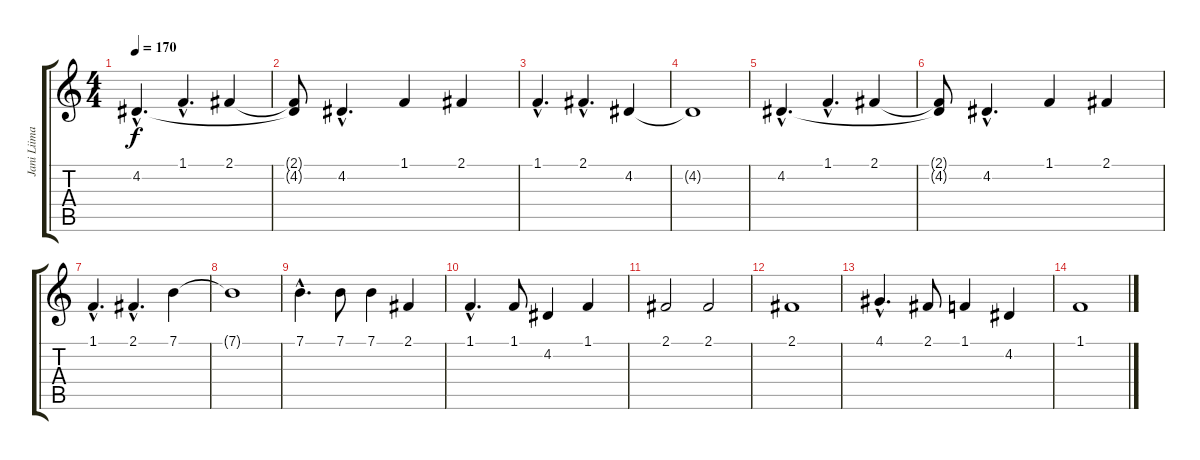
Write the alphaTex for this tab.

\track ("Jani Liimatainen vocal" "Jani Liima") {instrument sopranosax}
\staff {score tabs}
\tuning (E4 B3 G3 D3 A2 E2) {hide}
\ts (4 4)
\tempo 170
\clef g2
\ks c
4.2{hac}.4{d dy f} 1.1{hac}.4{d} 2.1.4 |
(2.1{t} 4.2{t}).8 4.2{hac}.4{d} 1.1.4 2.1.4 |
1.1{hac}.4{d} 2.1{hac}.4{d} 4.2.4 |
4.2{t}.1 |
4.2{hac}.4{d} 1.1{hac}.4{d} 2.1.4 |
(2.1{t} 4.2{t}).8 4.2{hac}.4{d} 1.1.4 2.1.4 |
1.1{hac}.4{d} 2.1{hac}.4{d} 7.1.4 |
7.1{t}.1 |
7.1{hac}.4{d} 7.1.8 7.1.4 2.1.4 |
1.1{hac}.4{d} 1.1.8 4.2.4 1.1.4 |
2.1.2 2.1.2 |
2.1.1 |
4.1{hac}.4{d} 2.1.8 1.1.4 4.2.4 |
1.1.1
